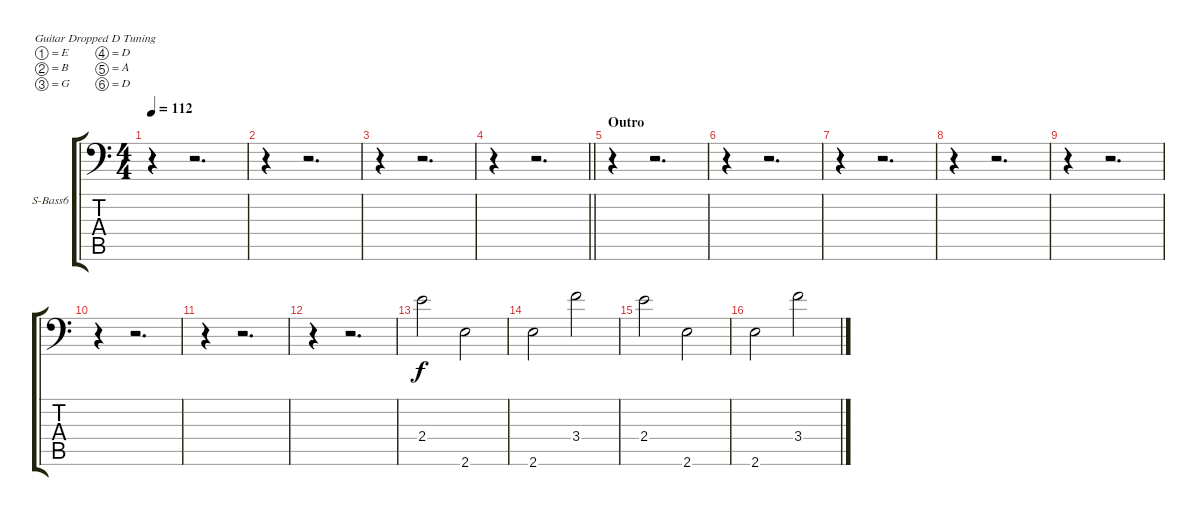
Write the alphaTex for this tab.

\bracketExtendMode groupsimilarinstruments
\firstSystemTrackNameOrientation horizontal
\otherSystemsTrackNameOrientation horizontal
\track ("Keyboards" "S-Bass6") {instrument synthbass1}
\staff {score tabs}
\tuning (E4 B3 G3 D3 A2 D2)
\ts (4 4)
\tempo 112
\clef f4
\ks c
r.4{dy f} r.2{d} |
r.4 r.2{d} |
r.4 r.2{d} |
\barLineRight lightlight
r.4 r.2{d} |
\section ("" "Outro")
r.4 r.2{d} |
r.4 r.2{d} |
r.4 r.2{d} |
r.4 r.2{d} |
r.4 r.2{d} |
r.4 r.2{d} |
r.4 r.2{d} |
r.4 r.2{d} |
2.4.2 2.6.2 |
2.6.2 3.4.2 |
2.4.2 2.6.2 |
2.6.2 3.4.2
